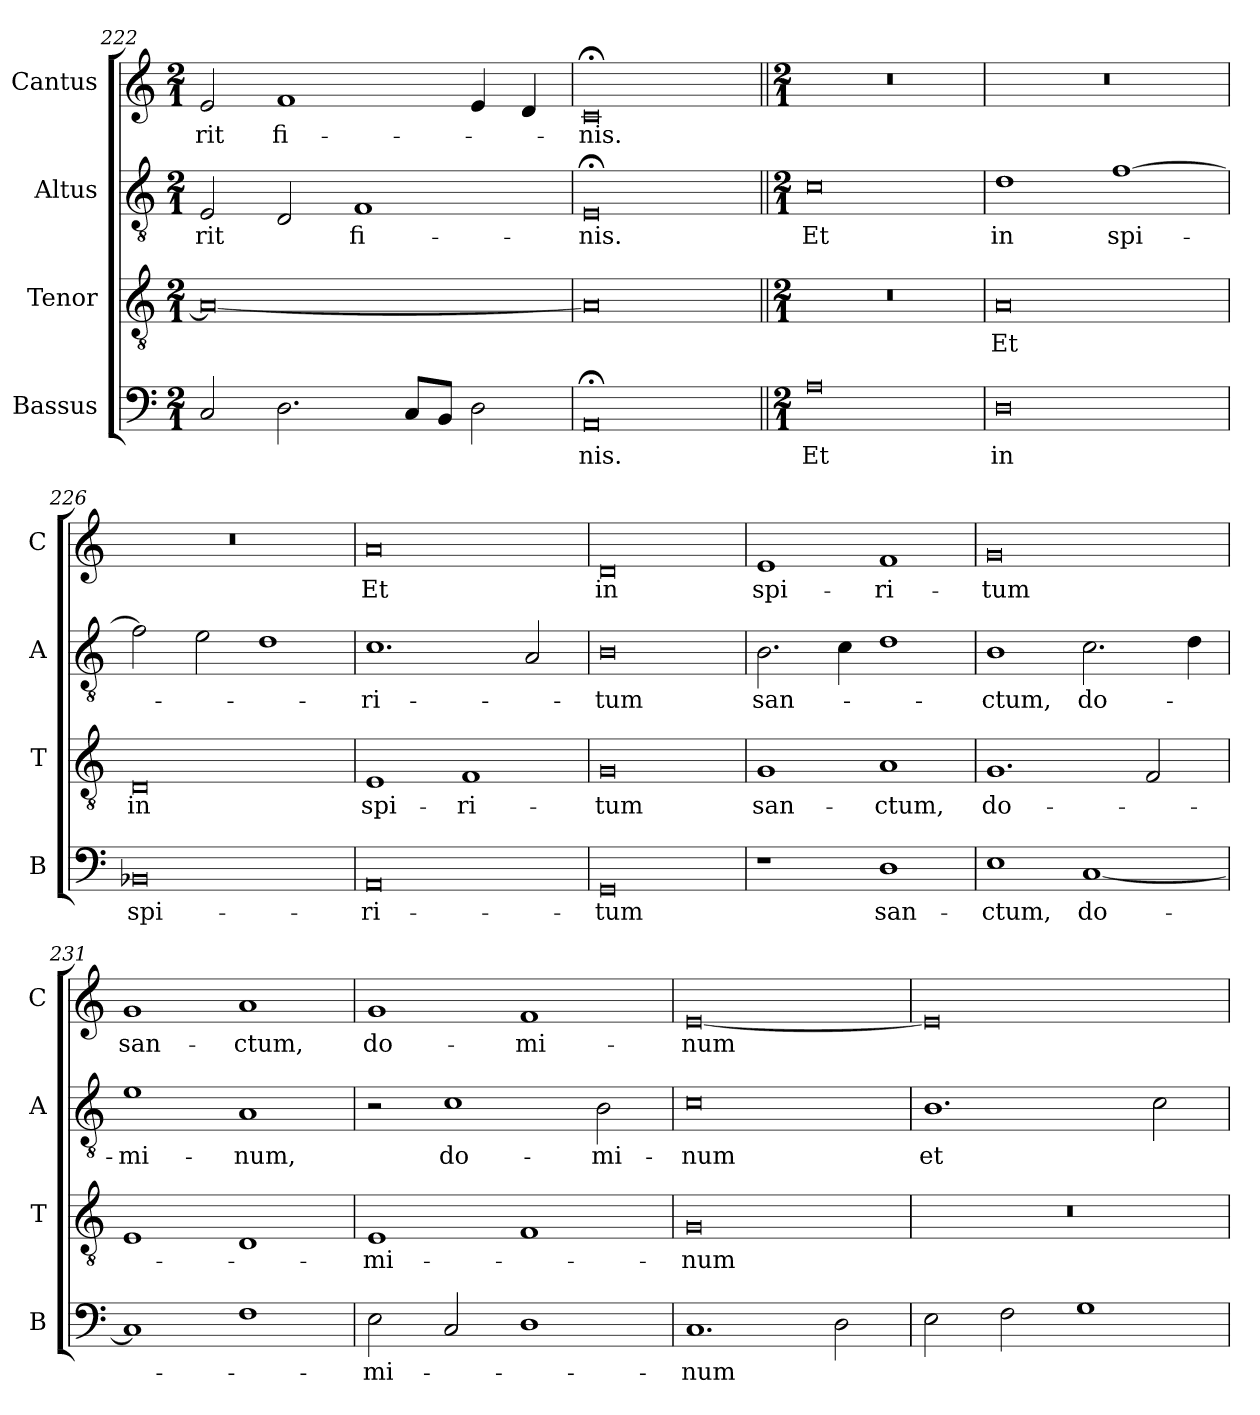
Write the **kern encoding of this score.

**kern	**text	**kern	**text	**kern	**text	**kern	**text
*part4	*part4	*part3	*part3	*part2	*part2	*part1	*part1
*staff4	*staff4	*staff3	*staff3	*staff2	*staff2	*staff1	*staff1
*I"Bassus	*	*I"Tenor	*	*I"Altus	*	*I"Cantus	*
*I'B	*	*I'T	*	*I'A	*	*I'C	*
*clefF4	*	*clefGv2	*	*clefGv2	*	*clefG2	*
*k[]	*	*k[]	*	*k[]	*	*k[]	*
*M2/1	*	*M2/1	*	*M2/1	*	*M2/1	*
=222	=222	=222	=222	=222	=222	=222	=222
2C	.	0A_	.	2E	-rit	2e	-rit
2.D	.	.	.	2D	.	1f	fi-
.	.	.	.	1F	fi-	.	.
8CL	.	.	.	.	.	.	.
8BBJ	.	.	.	.	.	.	.
2D	.	.	.	.	.	4e	.
.	.	.	.	.	.	4d	.
=223	=223	=223	=223	=223	=223	=223	=223
0AA;<	-nis.	0A]	.	0E;<	-nis.	0c;<	-nis.
=224||	=224||	=224||	=224||	=224||	=224||	=224||	=224||
*M2/1	*	*M2/1	*	*M2/1	*	*M2/1	*
0A	Et	0r	.	0c	Et	0r	.
=225	=225	=225	=225	=225	=225	=225	=225
0D	in	0A	Et	1d	in	0r	.
.	.	.	.	[1f	spi-	.	.
=226	=226	=226	=226	=226	=226	=226	=226
0BB-X	spi-	0D	in	2f]	.	0r	.
.	.	.	.	2e	.	.	.
.	.	.	.	1d	.	.	.
=227	=227	=227	=227	=227	=227	=227	=227
0AA	-ri-	1E	spi-	1.c	-ri-	0a	Et
.	.	1F	-ri-	.	.	.	.
.	.	.	.	2A	.	.	.
=228	=228	=228	=228	=228	=228	=228	=228
0GG	-tum	0G	-tum	0B	-tum	0d	in
=229	=229	=229	=229	=229	=229	=229	=229
!	!	!	!LO:LY:i	!	!LO:LY:i	!	!
1r	.	1G	san-	2.B	san-	1e	spi-
.	.	.	.	4c	.	.	.
!	!LO:LY:i	!	!LO:LY:i	!	!	!	!
1D	san-	1A	-ctum,	1d	.	1f	-ri-
=230	=230	=230	=230	=230	=230	=230	=230
!	!LO:LY:i	!	!LO:LY:i	!	!LO:LY:i	!	!
1E	-ctum,	1.G	do-	1B	-ctum,	0g	-tum
!	!LO:LY:i	!	!	!	!LO:LY:i	!	!
[1C	do-	.	.	2.c	do-	.	.
.	.	2F	.	.	.	.	.
.	.	.	.	4d	.	.	.
=231	=231	=231	=231	=231	=231	=231	=231
!	!	!	!	!	!LO:LY:i	!	!
1C]	.	1E	.	1e	-mi-	1g	san-
!	!	!	!	!	!LO:LY:i	!	!
1F	.	1D	.	1A	-num,	1a	-ctum,
=232	=232	=232	=232	=232	=232	=232	=232
!	!LO:LY:i	!	!LO:LY:i	!	!	!	!
2E	-mi-	1E	-mi-	2r	.	1g	do-
!	!	!	!	!	!LO:LY:i	!	!
2C	.	.	.	1c	do-	.	.
1D	.	1F	.	.	.	1f	-mi-
!	!	!	!	!	!LO:LY:i	!	!
.	.	.	.	2B	-mi-	.	.
=233	=233	=233	=233	=233	=233	=233	=233
!	!LO:LY:i	!	!LO:LY:i	!	!LO:LY:i	!	!
1.C	-num	0G	-num	0c	-num	[0e	-num
2D	.	.	.	.	.	.	.
=234	=234	=234	=234	=234	=234	=234	=234
!	!	!	!	!	!LO:LY:i	!	!
2E	.	0r	.	1.B	et	0e]	.
2F	.	.	.	.	.	.	.
1G	.	.	.	.	.	.	.
.	.	.	.	2c	.	.	.
=	=	=	=	=	=	=	=
*-	*-	*-	*-	*-	*-	*-	*-
